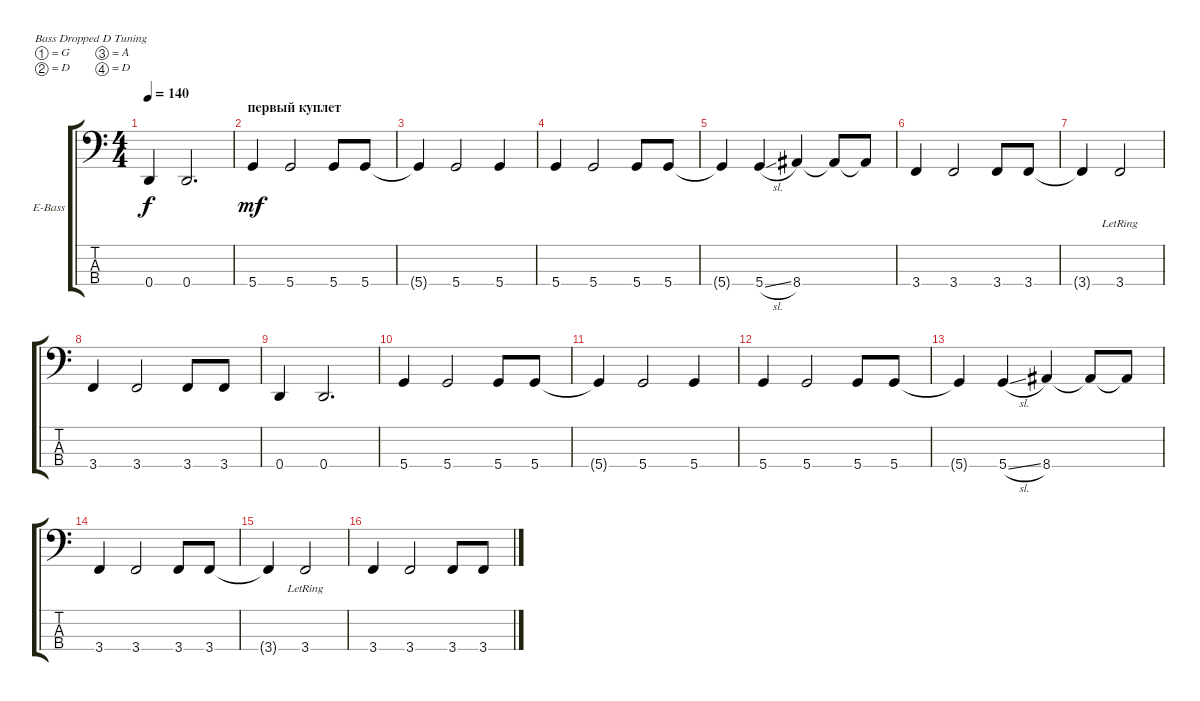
\defaultSystemsLayout 4
\bracketExtendMode groupsimilarinstruments
\firstSystemTrackNameOrientation horizontal
\otherSystemsTrackNameOrientation horizontal
\track ("Electric Bass" "E-Bass") {instrument electricbassfinger}
\staff {score tabs}
\tuning (G2 D2 A1 D1)
\ts (4 4)
\tempo 140
\clef f4
\scale
0.333333
\ks c
0.4.4{dy f} 0.4.2{d} |
\section ("" "первый куплет")
\scale
0.333333 5.4.4{dy mf} 5.4.2 5.4.8 5.4.8 |
\scale
0.333333 5.4{t}.4 5.4.2 5.4.4 |
\scale
0.333333 5.4.4 5.4.2 5.4.8 5.4.8 |
\scale
0.333333 5.4{t}.4 5.4{sl}.4 8.4.4 8.4{t}.8 8.4{t}.8 |
\scale
0.333333 3.4.4 3.4.2 3.4.8 3.4.8 |
\scale
0.333333 3.4{t}.4 3.4{lr}.2 |
\scale
0.333333 3.4.4 3.4.2 3.4.8 3.4.8 |
\scale
0.333333 0.4.4 0.4.2{d} |
\scale
0.333333 5.4.4 5.4.2 5.4.8 5.4.8 |
\scale
0.333333 5.4{t}.4 5.4.2 5.4.4 |
\scale
0.333333 5.4.4 5.4.2 5.4.8 5.4.8 |
\scale
0.333333 5.4{t}.4 5.4{sl}.4 8.4.4 8.4{t}.8 8.4{t}.8 |
\scale
0.333333 3.4.4 3.4.2 3.4.8 3.4.8 |
\scale
0.333333 3.4{t}.4 3.4{lr}.2 |
\scale
0.333333 3.4.4 3.4.2 3.4.8 3.4.8
